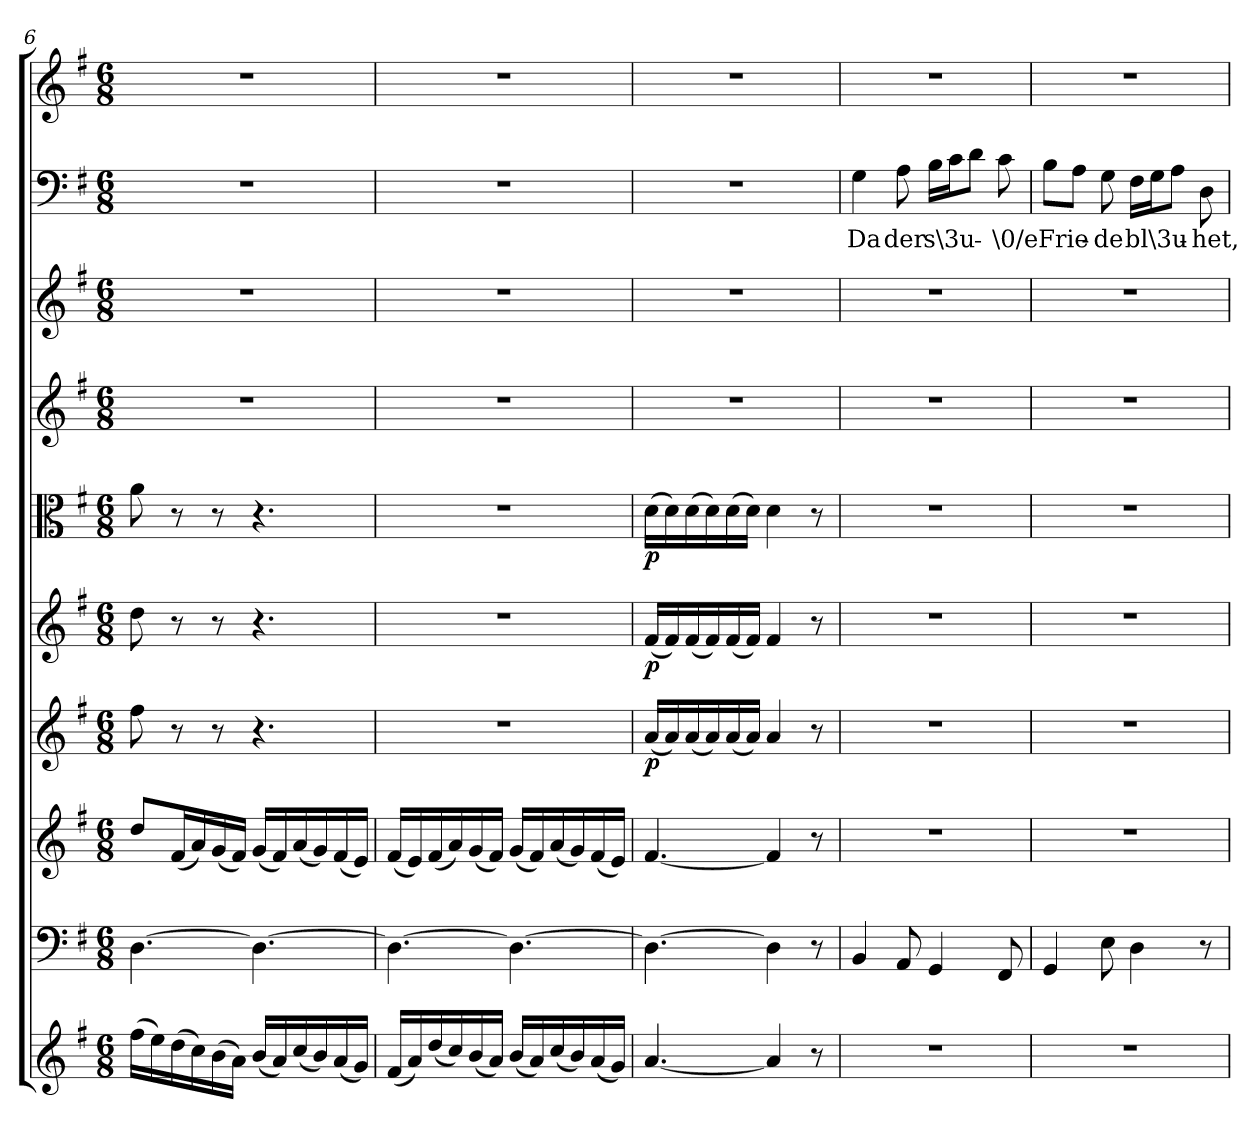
**kern	**kern	**kern	**kern	**dynam	**kern	**dynam	**kern	**dynam	**kern	**kern	**kern	**text	**kern
*part10	*part9	*part8	*part7	*part7	*part6	*part6	*part5	*part5	*part4	*part3	*part2	*part2	*part1
*staff10	*staff9	*staff8	*staff7	*staff7	*staff6	*staff6	*staff5	*staff5	*staff4	*staff3	*staff2	*staff2	*staff1
*clefG2	*clefF4	*clefG2	*clefG2	*	*clefG2	*	*clefC3	*	*clefG2	*clefG2	*clefF4	*	*clefG2
*k[f#]	*k[f#]	*k[f#]	*k[f#]	*	*k[f#]	*	*k[f#]	*	*k[f#]	*k[f#]	*k[f#]	*	*k[f#]
*G:	*G:	*G:	*G:	*	*G:	*	*G:	*	*G:	*G:	*G:	*	*G:
*M6/8	*M6/8	*M6/8	*M6/8	*	*M6/8	*	*M6/8	*	*M6/8	*M6/8	*M6/8	*	*M6/8
=6	=6	=6	=6	=6	=6	=6	=6	=6	=6	=6	=6	=6	=6
(16ff#\LL	[4.D\	8dd/L	8ff#\	.	8dd\	.	8a\	.	2.r	2.r	2.r	.	2.r
16ee\)	.	.	.	.	.	.	.	.	.	.	.	.	.
(16dd\	.	(16f#/L	8r	.	8r	.	8r	.	.	.	.	.	.
16cc\)	.	16a/)	.	.	.	.	.	.	.	.	.	.	.
(16b\	.	(16g/	8r	.	8r	.	8r	.	.	.	.	.	.
16a\JJ)	.	16f#/JJ)	.	.	.	.	.	.	.	.	.	.	.
(16b/LL	4.D\_	(16g/LL	4.r	.	4.r	.	4.r	.	.	.	.	.	.
16a/)	.	16f#/)	.	.	.	.	.	.	.	.	.	.	.
(16cc/	.	(16a/	.	.	.	.	.	.	.	.	.	.	.
16b/)	.	16g/)	.	.	.	.	.	.	.	.	.	.	.
(16a/	.	(16f#/	.	.	.	.	.	.	.	.	.	.	.
16g/JJ)	.	16e/JJ)	.	.	.	.	.	.	.	.	.	.	.
=7	=7	=7	=7	=7	=7	=7	=7	=7	=7	=7	=7	=7	=7
(16f#/LL	4.D\_	(16f#/LL	2.r	.	2.r	.	2.r	.	2.r	2.r	2.r	.	2.r
16a/)	.	16e/)	.	.	.	.	.	.	.	.	.	.	.
(16dd/	.	(16f#/	.	.	.	.	.	.	.	.	.	.	.
16cc/)	.	16a/)	.	.	.	.	.	.	.	.	.	.	.
(16b/	.	(16g/	.	.	.	.	.	.	.	.	.	.	.
16a/JJ)	.	16f#/JJ)	.	.	.	.	.	.	.	.	.	.	.
(16b/LL	4.D\_	(16g/LL	.	.	.	.	.	.	.	.	.	.	.
16a/)	.	16f#/)	.	.	.	.	.	.	.	.	.	.	.
(16cc/	.	(16a/	.	.	.	.	.	.	.	.	.	.	.
16b/)	.	16g/)	.	.	.	.	.	.	.	.	.	.	.
(16a/	.	(16f#/	.	.	.	.	.	.	.	.	.	.	.
16g/JJ)	.	16e/JJ)	.	.	.	.	.	.	.	.	.	.	.
=8	=8	=8	=8	=8	=8	=8	=8	=8	=8	=8	=8	=8	=8
[4.a/	4.D\_	[4.f#/	(16a/LL	p	(16f#/LL	p	(16d\LL	p	2.r	2.r	2.r	.	2.r
.	.	.	16a/)	.	16f#/)	.	16d\)	.	.	.	.	.	.
.	.	.	(16a/	.	(16f#/	.	(16d\	.	.	.	.	.	.
.	.	.	16a/)	.	16f#/)	.	16d\)	.	.	.	.	.	.
.	.	.	(16a/	.	(16f#/	.	(16d\	.	.	.	.	.	.
.	.	.	16a/JJ)	.	16f#/JJ)	.	16d\JJ)	.	.	.	.	.	.
4a/]	4D\]	4f#/]	4a/	.	4f#/	.	4d\	.	.	.	.	.	.
8r	8r	8r	8r	.	8r	.	8r	.	.	.	.	.	.
=9	=9	=9	=9	=9	=9	=9	=9	=9	=9	=9	=9	=9	=9
2.r	4BB/	2.r	2.r	.	2.r	.	2.r	.	2.r	2.r	4G\	Da	2.r
.	8AA/	.	.	.	.	.	.	.	.	.	8A\	der	.
.	4GG/	.	.	.	.	.	.	.	.	.	16B\LL	s\3u-	.
.	.	.	.	.	.	.	.	.	.	.	16c\J	.	.
.	.	.	.	.	.	.	.	.	.	.	8d\J	.	.
.	8FF#/	.	.	.	.	.	.	.	.	.	8c\	-\0/e	.
=10	=10	=10	=10	=10	=10	=10	=10	=10	=10	=10	=10	=10	=10
2.r	4GG/	2.r	2.r	.	2.r	.	2.r	.	2.r	2.r	8B\L	Frie-	2.r
.	.	.	.	.	.	.	.	.	.	.	8A\J	.	.
.	8E\	.	.	.	.	.	.	.	.	.	8G\	-de	.
.	4D\	.	.	.	.	.	.	.	.	.	16F#\LL	bl\3u-	.
.	.	.	.	.	.	.	.	.	.	.	16G\J	.	.
.	.	.	.	.	.	.	.	.	.	.	8A\J	.	.
.	8r	.	.	.	.	.	.	.	.	.	8D\	-het,	.
=	=	=	=	=	=	=	=	=	=	=	=	=	=
*-	*-	*-	*-	*-	*-	*-	*-	*-	*-	*-	*-	*-	*-
